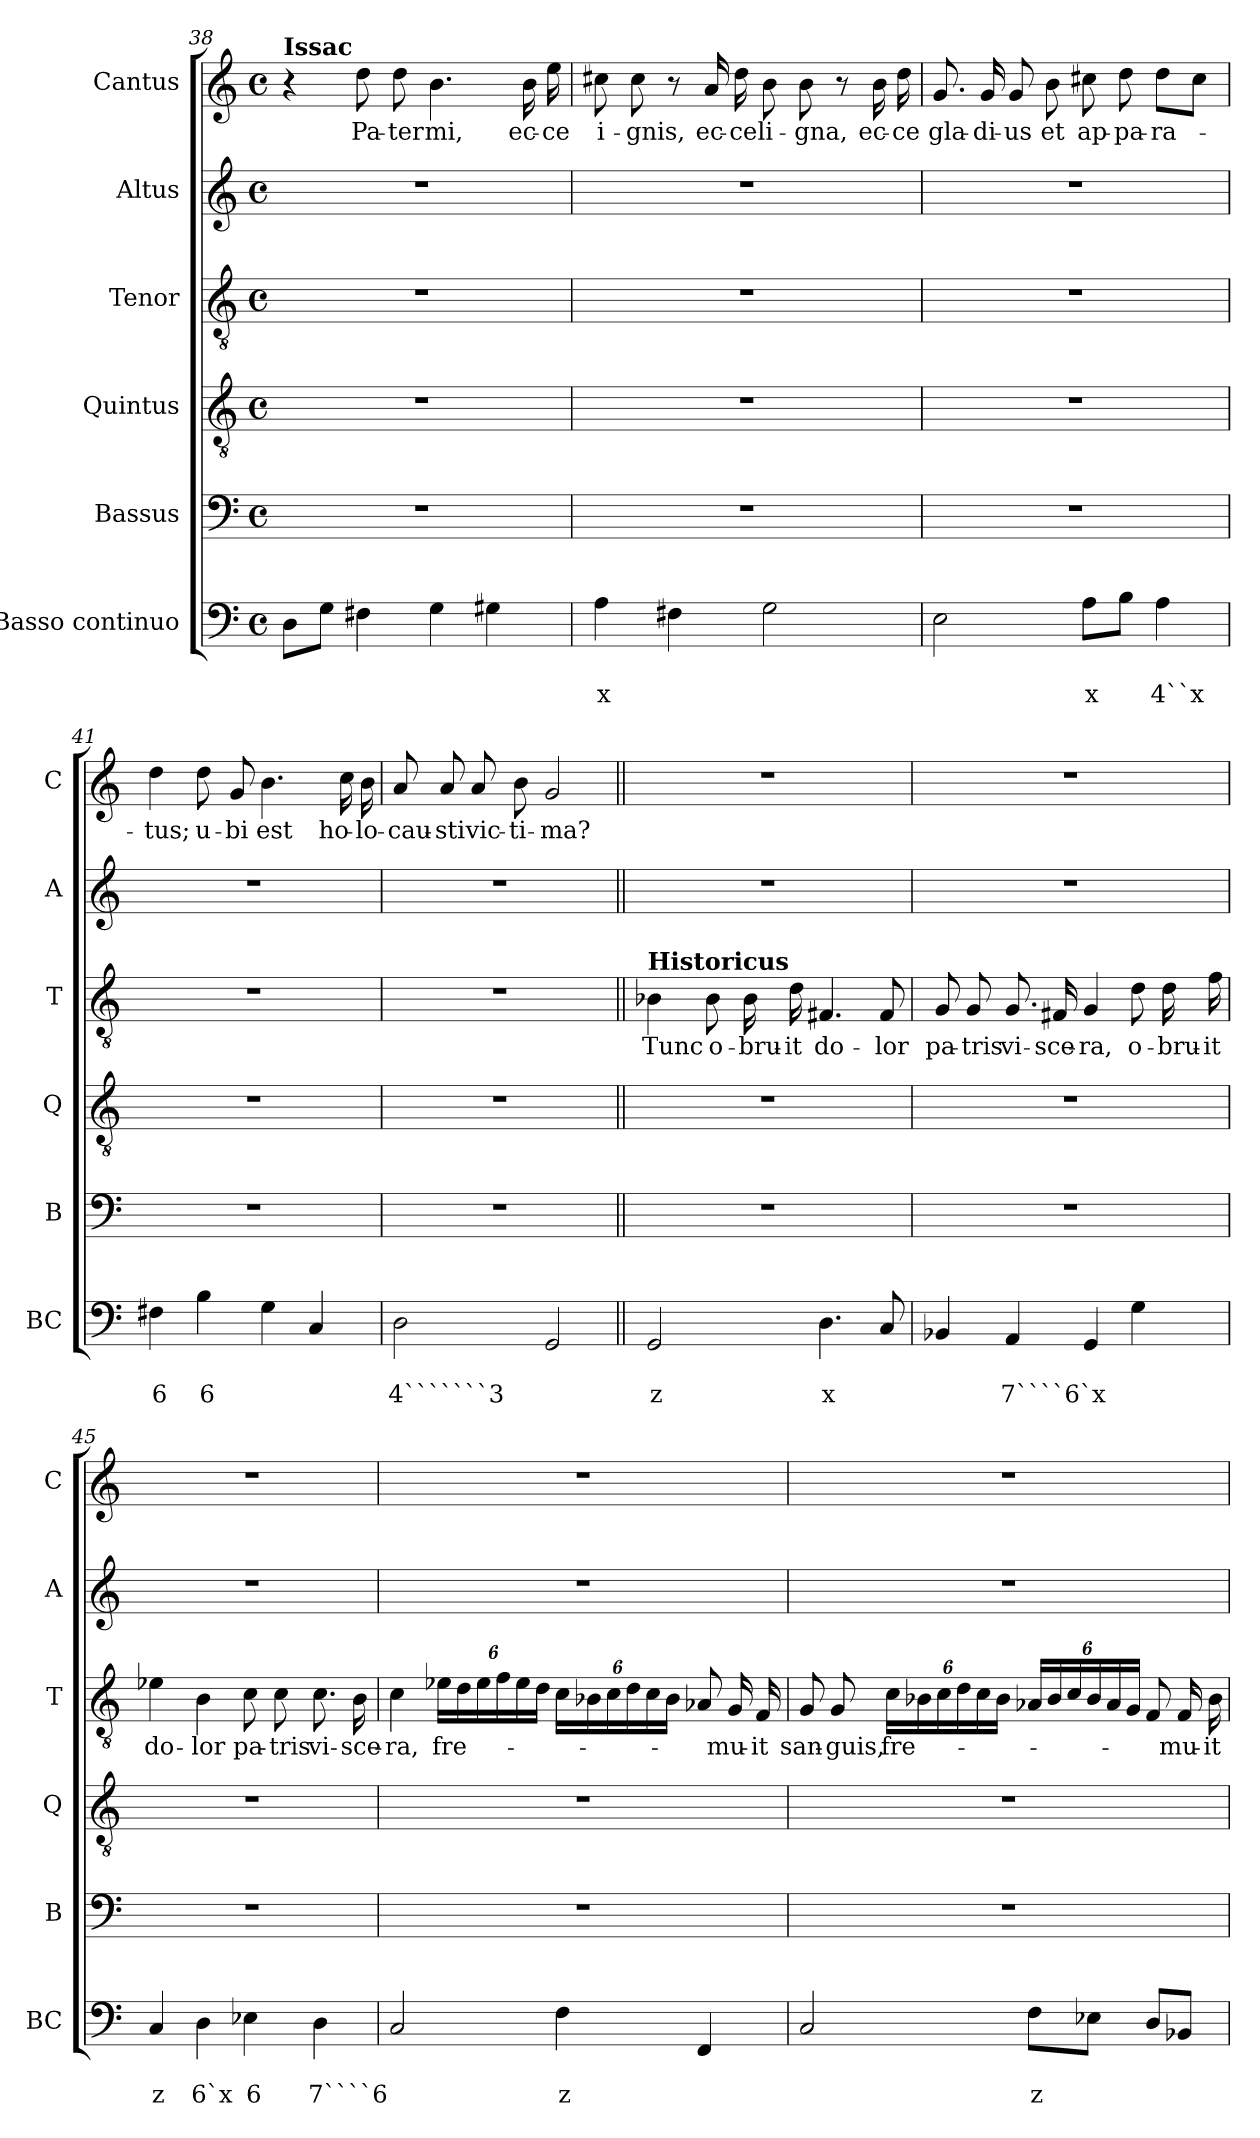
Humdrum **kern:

**kern	**text	**text	**kern	**kern	**kern	**text	**kern	**kern	**text
*part6	*part6	*part6	*part5	*part4	*part3	*part3	*part2	*part1	*part1
*staff6	*staff6	*staff6	*staff5	*staff4	*staff3	*staff3	*staff2	*staff1	*staff1
*I"Basso continuo	*	*	*I"Bassus	*I"Quintus	*I"Tenor	*	*I"Altus	*I"Cantus	*
*I'BC	*	*	*I'B	*I'Q	*I'T	*	*I'A	*I'C	*
!!LO:LB:g=z
*clefF4	*	*	*clefF4	*clefGv2	*clefGv2	*	*clefG2	*clefG2	*
*ITrd7c12	*	*	*	*	*	*	*	*	*
*k[]	*	*	*k[]	*k[]	*k[]	*	*k[]	*k[]	*
*C:	*	*	*C:	*C:	*C:	*	*C:	*C:	*
*M4/4	*	*	*M4/4	*M4/4	*M4/4	*	*M4/4	*M4/4	*
*met(c)	*	*	*met(c)	*met(c)	*met(c)	*	*met(c)	*met(c)	*
=38	=38	=38	=38	=38	=38	=38	=38	=38	=38
!	!	!	!	!	!	!	!	!LO:TX:a:B:t=Issac	!
8DD\L	.	.	1r	1r	1r	.	1r	4r	.
8GG\J	.	.	.	.	.	.	.	.	.
!	!	!	!	!	!	!	!	!	!LO:LY:b
4FF#X\	.	.	.	.	.	.	.	8dd\	Pa-
!	!	!	!	!	!	!	!	!	!LO:LY:b
.	.	.	.	.	.	.	.	8dd\	-ter
!	!	!	!	!	!	!	!	!	!LO:LY:b
4GG\	.	.	.	.	.	.	.	4.b\	mi,
4GG#X\	.	.	.	.	.	.	.	.	.
!	!	!	!	!	!	!	!	!	!LO:LY:b
.	.	.	.	.	.	.	.	16b\	ec-
!	!	!	!	!	!	!	!	!	!LO:LY:b
.	.	.	.	.	.	.	.	16ee\	-ce
=39	=39	=39	=39	=39	=39	=39	=39	=39	=39
!	!	!LO:LY:b	!	!	!	!	!	!	!LO:LY:b
4AA\	.	x	1r	1r	1r	.	1r	8cc#X\	i-
!	!	!	!	!	!	!	!	!	!LO:LY:b
.	.	.	.	.	.	.	.	8cc#\	-gnis,
4FF#X\	.	.	.	.	.	.	.	8r	.
!	!	!	!	!	!	!	!	!	!LO:LY:b
.	.	.	.	.	.	.	.	16a/	ec-
!	!	!	!	!	!	!	!	!	!LO:LY:b
.	.	.	.	.	.	.	.	16dd\	-ce
!	!	!	!	!	!	!	!	!	!LO:LY:b
2GG\	.	.	.	.	.	.	.	8b\	li-
!	!	!	!	!	!	!	!	!	!LO:LY:b
.	.	.	.	.	.	.	.	8b\	-gna,
.	.	.	.	.	.	.	.	8r	.
!	!	!	!	!	!	!	!	!	!LO:LY:b
.	.	.	.	.	.	.	.	16b\	ec-
!	!	!	!	!	!	!	!	!	!LO:LY:b
.	.	.	.	.	.	.	.	16dd\	-ce
=40	=40	=40	=40	=40	=40	=40	=40	=40	=40
!	!	!	!	!	!	!	!	!	!LO:LY:b
2EE\	.	.	1r	1r	1r	.	1r	8.g/	gla-
!	!	!	!	!	!	!	!	!	!LO:LY:b
.	.	.	.	.	.	.	.	16g/	-di-
!	!	!	!	!	!	!	!	!	!LO:LY:b
.	.	.	.	.	.	.	.	8g/	-us
!	!	!	!	!	!	!	!	!	!LO:LY:b
.	.	.	.	.	.	.	.	8b\	et
!	!	!LO:LY:b	!	!	!	!	!	!	!LO:LY:b
8AA\L	.	x	.	.	.	.	.	8cc#X\	ap-
!	!	!	!	!	!	!	!	!	!LO:LY:b
8BB\J	.	.	.	.	.	.	.	8dd\	-pa-
!	!	!LO:LY:b	!	!	!	!	!	!	!LO:LY:b
4AA\	.	4``x	.	.	.	.	.	8dd\L	-ra-
.	.	.	.	.	.	.	.	8cc#\J	.
=41	=41	=41	=41	=41	=41	=41	=41	=41	=41
!	!	!LO:LY:b	!	!	!	!	!	!	!LO:LY:b
4FF#X\	.	6	1r	1r	1r	.	1r	4dd\	-tus;
!	!	!LO:LY:b	!	!	!	!	!	!	!LO:LY:b
4BB\	.	6	.	.	.	.	.	8dd\	u-
!	!	!	!	!	!	!	!	!	!LO:LY:b
.	.	.	.	.	.	.	.	8g/	-bi
!	!	!	!	!	!	!	!	!	!LO:LY:b
4GG\	.	.	.	.	.	.	.	4.b\	est
4CC/	.	.	.	.	.	.	.	.	.
!	!	!	!	!	!	!	!	!	!LO:LY:b
.	.	.	.	.	.	.	.	16cc\	ho-
!	!	!	!	!	!	!	!	!	!LO:LY:b
.	.	.	.	.	.	.	.	16b\	-lo-
=42	=42	=42	=42	=42	=42	=42	=42	=42	=42
!	!	!LO:LY:b	!	!	!	!	!	!	!LO:LY:b
2DD\	.	4```````3	1r	1r	1r	.	1r	8a/	-cau-
!	!	!	!	!	!	!	!	!	!LO:LY:b
.	.	.	.	.	.	.	.	8a/	-sti
!	!	!	!	!	!	!	!	!	!LO:LY:b
.	.	.	.	.	.	.	.	8a/	vic-
!	!	!	!	!	!	!	!	!	!LO:LY:b
.	.	.	.	.	.	.	.	8b\	-ti-
!	!	!	!	!	!	!	!	!	!LO:LY:b
2GGG/	.	.	.	.	.	.	.	2g/	-ma?
!!LO:LB:g=z
=43||	=43||	=43||	=43||	=43||	=43||	=43||	=43||	=43||	=43||
!	!	!	!	!	!LO:TX:a:B:t=Historicus	!	!	!	!
!	!	!LO:LY:b	!	!	!	!LO:LY:b	!	!	!
2GGG/	.	z	1r	1r	4B-X\	Tunc	1r	1r	.
!	!	!	!	!	!	!LO:LY:b	!	!	!
.	.	.	.	.	8B-\	o-	.	.	.
!	!	!	!	!	!	!LO:LY:b	!	!	!
.	.	.	.	.	16B-\	-bru-	.	.	.
!	!	!	!	!	!	!LO:LY:b	!	!	!
.	.	.	.	.	16d\	-it	.	.	.
!	!	!LO:LY:b	!	!	!	!LO:LY:b	!	!	!
4.DD\	.	x	.	.	4.F#X/	do-	.	.	.
!	!	!	!	!	!	!LO:LY:b	!	!	!
8CC/	.	.	.	.	8F#/	-lor	.	.	.
=44	=44	=44	=44	=44	=44	=44	=44	=44	=44
!	!	!	!	!	!	!LO:LY:b	!	!	!
4BBB-X/	.	.	1r	1r	8G/	pa-	1r	1r	.
!	!	!	!	!	!	!LO:LY:b	!	!	!
.	.	.	.	.	8G/	-tris	.	.	.
!	!	!LO:LY:b	!	!	!	!LO:LY:b	!	!	!
4AAA/	.	7````6`x	.	.	8.G/	vi-	.	.	.
!	!	!	!	!	!	!LO:LY:b	!	!	!
.	.	.	.	.	16F#X/	-sce-	.	.	.
!	!	!	!	!	!	!LO:LY:b	!	!	!
4GGG/	.	.	.	.	4G/	-ra,	.	.	.
!	!	!	!	!	!	!LO:LY:b	!	!	!
4GG\	.	.	.	.	8d\	o-	.	.	.
!	!	!	!	!	!	!LO:LY:b	!	!	!
.	.	.	.	.	16d\	-bru-	.	.	.
!	!	!	!	!	!	!LO:LY:b	!	!	!
.	.	.	.	.	16f\	-it	.	.	.
=45	=45	=45	=45	=45	=45	=45	=45	=45	=45
!	!	!LO:LY:b	!	!	!	!LO:LY:b	!	!	!
4CC/	.	z	1r	1r	4e-X\	do-	1r	1r	.
!	!	!LO:LY:b	!	!	!	!LO:LY:b	!	!	!
4DD\	.	6`x	.	.	4B\	-lor	.	.	.
!	!	!LO:LY:b	!	!	!	!LO:LY:b	!	!	!
4EE-X\	.	6	.	.	8c\	pa-	.	.	.
!	!	!	!	!	!	!LO:LY:b	!	!	!
.	.	.	.	.	8c\	-tris	.	.	.
!	!	!LO:LY:b	!	!	!	!LO:LY:b	!	!	!
4DD\	.	7````6	.	.	8.c\	vi-	.	.	.
!	!	!	!	!	!	!LO:LY:b	!	!	!
.	.	.	.	.	16B\	-sce-	.	.	.
=46	=46	=46	=46	=46	=46	=46	=46	=46	=46
!	!	!	!	!	!	!LO:LY:b	!	!	!
2CC/	.	.	1r	1r	4c\	-ra,	1r	1r	.
!	!	!	!	!	!	!LO:LY:b	!	!	!
.	.	.	.	.	24e-X\LLL	fre-	.	.	.
.	.	.	.	.	24d\	.	.	.	.
.	.	.	.	.	24e-\	.	.	.	.
.	.	.	.	.	24f\	.	.	.	.
.	.	.	.	.	24e-\	.	.	.	.
.	.	.	.	.	24d\JJJ	.	.	.	.
!	!	!LO:LY:b	!	!	!	!	!	!	!
4FF\	.	z	.	.	24c\LLL	.	.	.	.
.	.	.	.	.	24B-X\	.	.	.	.
.	.	.	.	.	24c\	.	.	.	.
.	.	.	.	.	24d\	.	.	.	.
.	.	.	.	.	24c\	.	.	.	.
.	.	.	.	.	24B-\JJJ	.	.	.	.
4FFF/	.	.	.	.	8A-X/	.	.	.	.
!	!	!	!	!	!	!LO:LY:b	!	!	!
.	.	.	.	.	16G/	-mu-	.	.	.
!	!	!	!	!	!	!LO:LY:b	!	!	!
.	.	.	.	.	16F/	-it	.	.	.
!!LO:LB:g=z
=47	=47	=47	=47	=47	=47	=47	=47	=47	=47
!	!	!	!	!	!	!LO:LY:b	!	!	!
2CC/	.	.	1r	1r	8G/	san-	1r	1r	.
!	!	!	!	!	!	!LO:LY:b	!	!	!
.	.	.	.	.	8G/	-guis,	.	.	.
!	!	!	!	!	!	!LO:LY:b	!	!	!
.	.	.	.	.	24c\LLL	fre-	.	.	.
.	.	.	.	.	24B-X\	.	.	.	.
.	.	.	.	.	24c\	.	.	.	.
.	.	.	.	.	24d\	.	.	.	.
.	.	.	.	.	24c\	.	.	.	.
.	.	.	.	.	24B-\JJJ	.	.	.	.
!	!	!LO:LY:b	!	!	!	!	!	!	!
8FF\L	.	z	.	.	24A-X/LLL	.	.	.	.
.	.	.	.	.	24B-/	.	.	.	.
.	.	.	.	.	24c/	.	.	.	.
8EE-X\J	.	.	.	.	24B-/	.	.	.	.
.	.	.	.	.	24A-/	.	.	.	.
.	.	.	.	.	24G/JJJ	.	.	.	.
8DD/L	.	.	.	.	8F/	.	.	.	.
!	!	!	!	!	!	!LO:LY:b	!	!	!
8BBB-X/J	.	.	.	.	16F/	-mu-	.	.	.
!	!	!	!	!	!	!LO:LY:b	!	!	!
.	.	.	.	.	16B-\	-it	.	.	.
=	=	=	=	=	=	=	=	=	=
*-	*-	*-	*-	*-	*-	*-	*-	*-	*-
